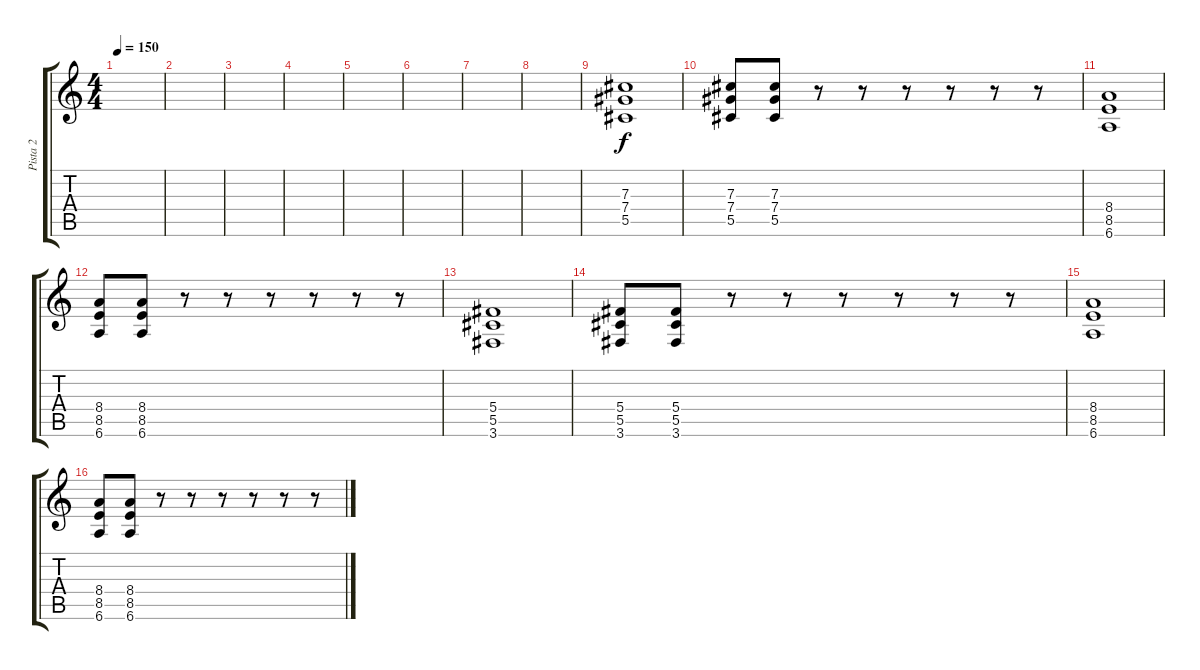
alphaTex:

\track ("Pista 2" "Pista 2") {instrument distortionguitar}
\staff {score tabs}
\tuning (Eb4 Bb3 Gb3 Db3 Ab2 Eb2) {hide}
\ts (4 4)
\tempo 150
\clef g2
\ks c
|
|
|
|
|
|
|
|
(7.3 7.4 5.5).1 |
(7.3 7.4 5.5).8 (7.3 7.4 5.5).8 r.8 r.8 r.8 r.8 r.8 r.8 |
(8.4 8.5 6.6).1 |
(8.4 8.5 6.6).8 (8.4 8.5 6.6).8 r.8 r.8 r.8 r.8 r.8 r.8 |
(5.4 5.5 3.6).1 |
(5.4 5.5 3.6).8 (5.4 5.5 3.6).8 r.8 r.8 r.8 r.8 r.8 r.8 |
(8.4 8.5 6.6).1 |
(8.4 8.5 6.6).8 (8.4 8.5 6.6).8 r.8 r.8 r.8 r.8 r.8 r.8
